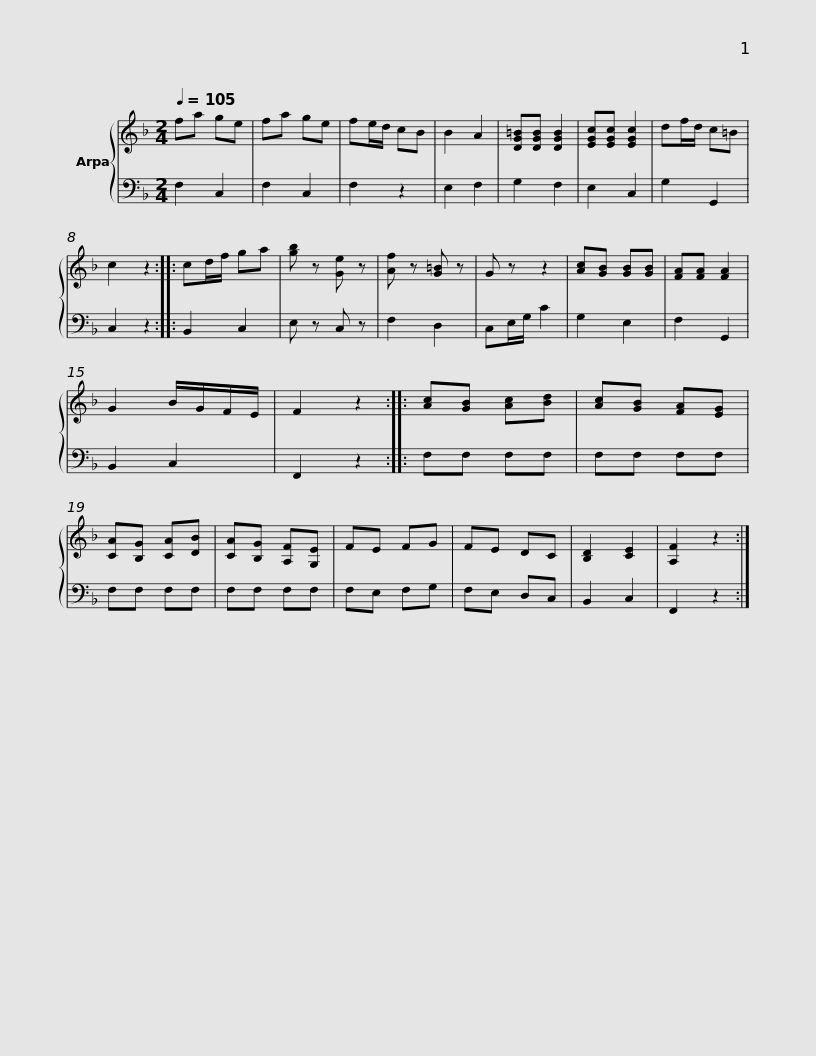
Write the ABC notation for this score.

X:1
%%score { 1 | 2 }
L:1/8
Q:1/4=105
M:2/4
I:linebreak $
K:F
V:1 treble
V:2 bass
V:1
 fa ge | fa ge | fe/d/ cB | B2 A2 | [DG=B][DGB] [DGB]2 | %5
 [EGc][EGc] [EGc]2 | df/d/ c=B | c2 z2 :: cd/f/ ga | [gb] z [Ge] z |$ %10
 [Af] z [G=B] z | G z z2 | [Ac][GB] [GB][GB] | [FA][FA] [FA]2 | G2 B/G/F/E/ | %15
 F2 z2 :: [Ac][GB] [Ac][Bd] | [Ac][GB] [FA][EG] | [CA][B,G] [CA][DB] | [CA][B,G] [A,F][G,E] |$ %20
 FE FG | FE DC | [B,D]2 [CE]2 | [A,F]2 z2 :| %24
V:2
 F,2 C,2 | F,2 C,2 | F,2 z2 | E,2 F,2 | G,2 F,2 | %5
 E,2 C,2 | G,2 G,,2 | C,2 z2 :: B,,2 C,2 | E, z C, z |$ %10
 F,2 D,2 | C,E,/G,/ C2 | G,2 E,2 | F,2 G,,2 | B,,2 C,2 | %15
 F,,2 z2 :: F,F, F,F, | F,F, F,F, | F,F, F,F, | F,F, F,F, |$ %20
 F,E, F,G, | F,E, D,C, | B,,2 C,2 | F,,2 z2 :| %24
